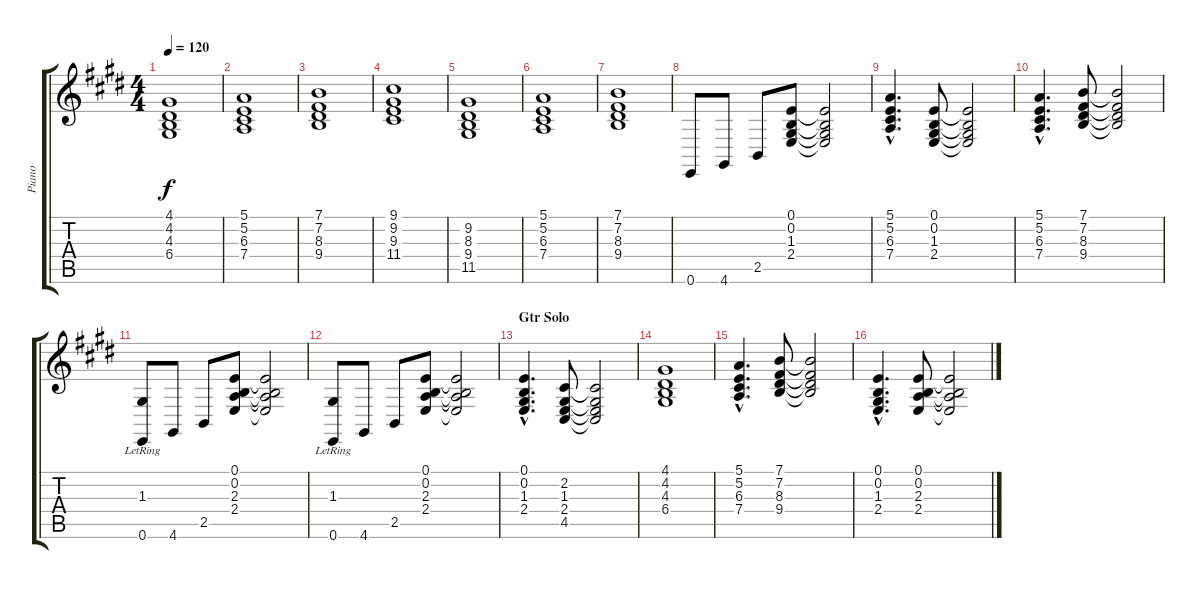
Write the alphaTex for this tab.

\track ("Piano" "Piano") {instrument acousticgrandpiano}
\staff {score tabs}
\tuning (E4 B3 G3 D3 A2 E2) {hide}
\ts (4 4)
\tempo 120
\clef g2
\ks e
(4.1 4.2 4.3 6.4).1{dy f} |
(5.1 5.2 6.3 7.4).1 |
(7.1 7.2 8.3 9.4).1 |
(9.1 9.2 9.3 11.4).1 |
(9.2 8.3 9.4 11.5).1 |
(5.1 5.2 6.3 7.4).1 |
(7.1 7.2 8.3 9.4).1 |
0.6.8 4.6.8 2.5.8 (0.1 0.2 1.3 2.4).8 (0.1{t} 0.2{t} 1.3{t} 2.4{t}).2 |
(5.1{hac} 5.2{hac} 6.3{hac} 7.4{hac}).4{d} (0.1 0.2 1.3 2.4).8 (0.1{t} 0.2{t} 1.3{t} 2.4{t}).2 |
(5.1{hac} 5.2{hac} 6.3{hac} 7.4{hac}).4{d} (7.1 7.2 8.3 9.4).8 (7.1{t} 7.2{t} 8.3{t} 9.4{t}).2 |
(1.3{lr} 0.6).8 4.6.8 2.5.8 (0.1 0.2 2.3 2.4).8 (0.1{t} 0.2{t} 2.3{t} 2.4{t}).2 |
(1.3{lr} 0.6).8 4.6.8 2.5.8 (0.1 0.2 2.3 2.4).8 (0.1{t} 0.2{t} 2.3{t} 2.4{t}).2 |
\section ("" "Gtr Solo")
(0.1{hac} 0.2{hac} 1.3{hac} 2.4{hac}).4{d} (2.2 1.3 2.4 4.5).8 (2.2{t} 1.3{t} 2.4{t} 4.5{t}).2 |
(4.1 4.2 4.3 6.4).1 |
(5.1{hac} 5.2{hac} 6.3{hac} 7.4{hac}).4{d} (7.1 7.2 8.3 9.4).8 (7.1{t} 7.2{t} 8.3{t} 9.4{t}).2 |
(0.1{hac} 0.2{hac} 1.3{hac} 2.4{hac}).4{d} (0.1 0.2 2.3 2.4).8 (0.1{t} 0.2{t} 2.3{t} 2.4{t}).2
